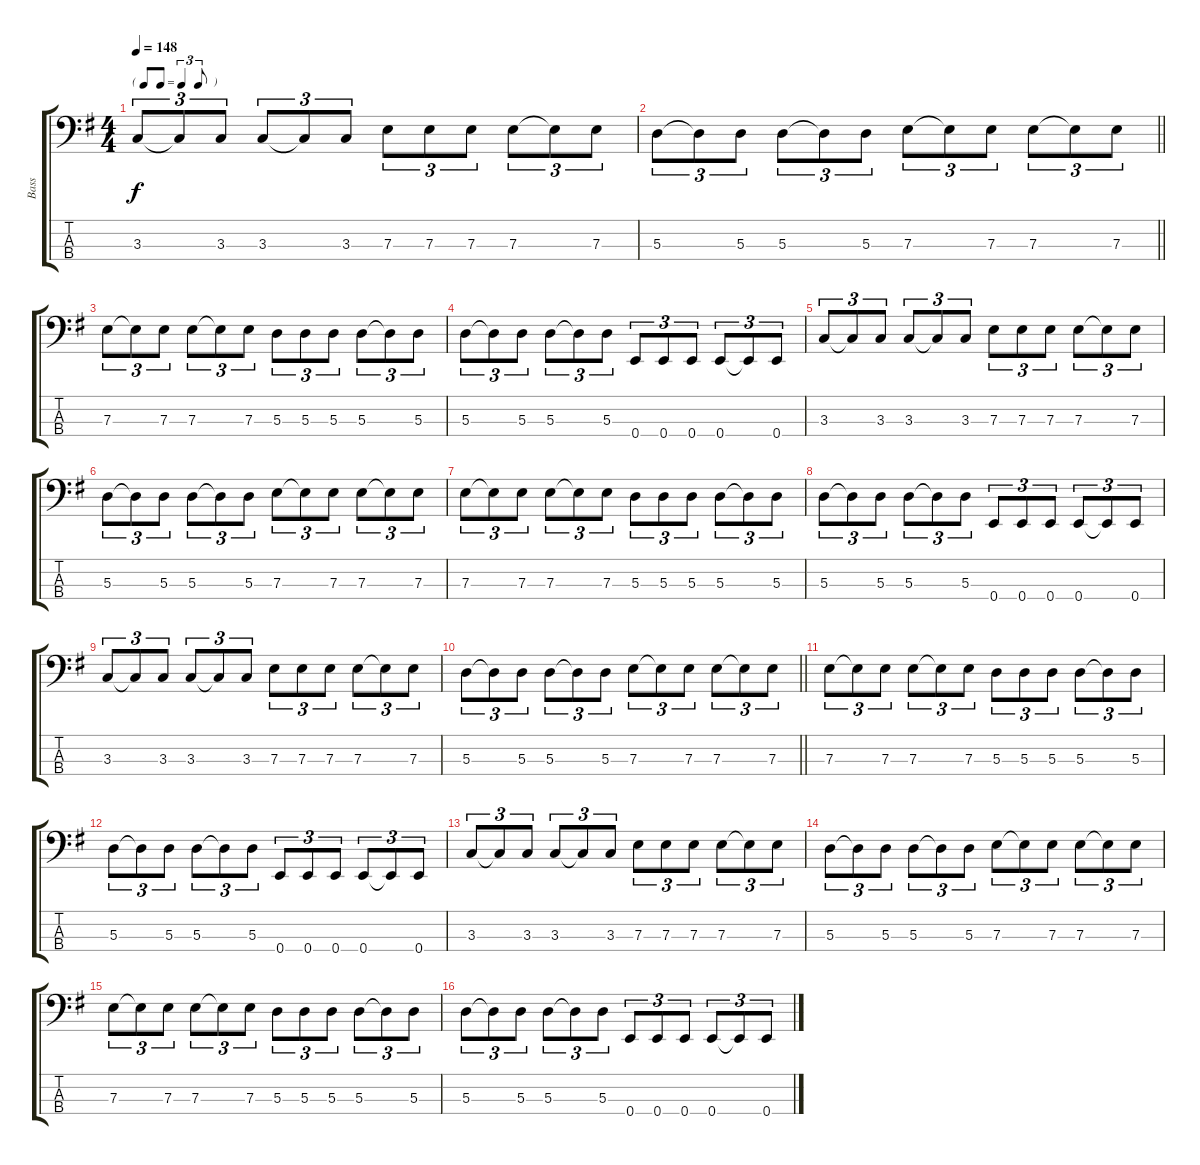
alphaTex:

\track ("Bass" "Bass") {instrument electricbasspick}
\staff {score tabs}
\tuning (G2 D2 A1 E1) {hide}
\ts (4 4)
\tf triplet8th
\tempo 148
\clef f4
\ks g
3.3.8{tu (3 2) dy f} 3.3{t}.8{tu (3 2)} 3.3.8{tu (3 2)} 3.3.8{tu (3 2)} 3.3{t}.8{tu (3 2)} 3.3.8{tu (3 2)} 7.3.8{tu (3 2)} 7.3.8{tu (3 2)} 7.3.8{tu (3 2)} 7.3.8{tu (3 2)} 7.3{t}.8{tu (3 2)} 7.3.8{tu (3 2)} |
\barLineRight lightlight
5.3.8{tu (3 2)} 5.3{t}.8{tu (3 2)} 5.3.8{tu (3 2)} 5.3.8{tu (3 2)} 5.3{t}.8{tu (3 2)} 5.3.8{tu (3 2)} 7.3.8{tu (3 2)} 7.3{t}.8{tu (3 2)} 7.3.8{tu (3 2)} 7.3.8{tu (3 2)} 7.3{t}.8{tu (3 2)} 7.3.8{tu (3 2)} |
7.3.8{tu (3 2)} 7.3{t}.8{tu (3 2)} 7.3.8{tu (3 2)} 7.3.8{tu (3 2)} 7.3{t}.8{tu (3 2)} 7.3.8{tu (3 2)} 5.3.8{tu (3 2)} 5.3.8{tu (3 2)} 5.3.8{tu (3 2)} 5.3.8{tu (3 2)} 5.3{t}.8{tu (3 2)} 5.3.8{tu (3 2)} |
5.3.8{tu (3 2)} 5.3{t}.8{tu (3 2)} 5.3.8{tu (3 2)} 5.3.8{tu (3 2)} 5.3{t}.8{tu (3 2)} 5.3.8{tu (3 2)} 0.4.8{tu (3 2)} 0.4.8{tu (3 2)} 0.4.8{tu (3 2)} 0.4.8{tu (3 2)} 0.4{t}.8{tu (3 2)} 0.4.8{tu (3 2)} |
3.3.8{tu (3 2)} 3.3{t}.8{tu (3 2)} 3.3.8{tu (3 2)} 3.3.8{tu (3 2)} 3.3{t}.8{tu (3 2)} 3.3.8{tu (3 2)} 7.3.8{tu (3 2)} 7.3.8{tu (3 2)} 7.3.8{tu (3 2)} 7.3.8{tu (3 2)} 7.3{t}.8{tu (3 2)} 7.3.8{tu (3 2)} |
5.3.8{tu (3 2)} 5.3{t}.8{tu (3 2)} 5.3.8{tu (3 2)} 5.3.8{tu (3 2)} 5.3{t}.8{tu (3 2)} 5.3.8{tu (3 2)} 7.3.8{tu (3 2)} 7.3{t}.8{tu (3 2)} 7.3.8{tu (3 2)} 7.3.8{tu (3 2)} 7.3{t}.8{tu (3 2)} 7.3.8{tu (3 2)} |
7.3.8{tu (3 2)} 7.3{t}.8{tu (3 2)} 7.3.8{tu (3 2)} 7.3.8{tu (3 2)} 7.3{t}.8{tu (3 2)} 7.3.8{tu (3 2)} 5.3.8{tu (3 2)} 5.3.8{tu (3 2)} 5.3.8{tu (3 2)} 5.3.8{tu (3 2)} 5.3{t}.8{tu (3 2)} 5.3.8{tu (3 2)} |
5.3.8{tu (3 2)} 5.3{t}.8{tu (3 2)} 5.3.8{tu (3 2)} 5.3.8{tu (3 2)} 5.3{t}.8{tu (3 2)} 5.3.8{tu (3 2)} 0.4.8{tu (3 2)} 0.4.8{tu (3 2)} 0.4.8{tu (3 2)} 0.4.8{tu (3 2)} 0.4{t}.8{tu (3 2)} 0.4.8{tu (3 2)} |
3.3.8{tu (3 2)} 3.3{t}.8{tu (3 2)} 3.3.8{tu (3 2)} 3.3.8{tu (3 2)} 3.3{t}.8{tu (3 2)} 3.3.8{tu (3 2)} 7.3.8{tu (3 2)} 7.3.8{tu (3 2)} 7.3.8{tu (3 2)} 7.3.8{tu (3 2)} 7.3{t}.8{tu (3 2)} 7.3.8{tu (3 2)} |
\barLineRight lightlight
5.3.8{tu (3 2)} 5.3{t}.8{tu (3 2)} 5.3.8{tu (3 2)} 5.3.8{tu (3 2)} 5.3{t}.8{tu (3 2)} 5.3.8{tu (3 2)} 7.3.8{tu (3 2)} 7.3{t}.8{tu (3 2)} 7.3.8{tu (3 2)} 7.3.8{tu (3 2)} 7.3{t}.8{tu (3 2)} 7.3.8{tu (3 2)} |
7.3.8{tu (3 2)} 7.3{t}.8{tu (3 2)} 7.3.8{tu (3 2)} 7.3.8{tu (3 2)} 7.3{t}.8{tu (3 2)} 7.3.8{tu (3 2)} 5.3.8{tu (3 2)} 5.3.8{tu (3 2)} 5.3.8{tu (3 2)} 5.3.8{tu (3 2)} 5.3{t}.8{tu (3 2)} 5.3.8{tu (3 2)} |
5.3.8{tu (3 2)} 5.3{t}.8{tu (3 2)} 5.3.8{tu (3 2)} 5.3.8{tu (3 2)} 5.3{t}.8{tu (3 2)} 5.3.8{tu (3 2)} 0.4.8{tu (3 2)} 0.4.8{tu (3 2)} 0.4.8{tu (3 2)} 0.4.8{tu (3 2)} 0.4{t}.8{tu (3 2)} 0.4.8{tu (3 2)} |
3.3.8{tu (3 2)} 3.3{t}.8{tu (3 2)} 3.3.8{tu (3 2)} 3.3.8{tu (3 2)} 3.3{t}.8{tu (3 2)} 3.3.8{tu (3 2)} 7.3.8{tu (3 2)} 7.3.8{tu (3 2)} 7.3.8{tu (3 2)} 7.3.8{tu (3 2)} 7.3{t}.8{tu (3 2)} 7.3.8{tu (3 2)} |
5.3.8{tu (3 2)} 5.3{t}.8{tu (3 2)} 5.3.8{tu (3 2)} 5.3.8{tu (3 2)} 5.3{t}.8{tu (3 2)} 5.3.8{tu (3 2)} 7.3.8{tu (3 2)} 7.3{t}.8{tu (3 2)} 7.3.8{tu (3 2)} 7.3.8{tu (3 2)} 7.3{t}.8{tu (3 2)} 7.3.8{tu (3 2)} |
7.3.8{tu (3 2)} 7.3{t}.8{tu (3 2)} 7.3.8{tu (3 2)} 7.3.8{tu (3 2)} 7.3{t}.8{tu (3 2)} 7.3.8{tu (3 2)} 5.3.8{tu (3 2)} 5.3.8{tu (3 2)} 5.3.8{tu (3 2)} 5.3.8{tu (3 2)} 5.3{t}.8{tu (3 2)} 5.3.8{tu (3 2)} |
5.3.8{tu (3 2)} 5.3{t}.8{tu (3 2)} 5.3.8{tu (3 2)} 5.3.8{tu (3 2)} 5.3{t}.8{tu (3 2)} 5.3.8{tu (3 2)} 0.4.8{tu (3 2)} 0.4.8{tu (3 2)} 0.4.8{tu (3 2)} 0.4.8{tu (3 2)} 0.4{t}.8{tu (3 2)} 0.4.8{tu (3 2)}
